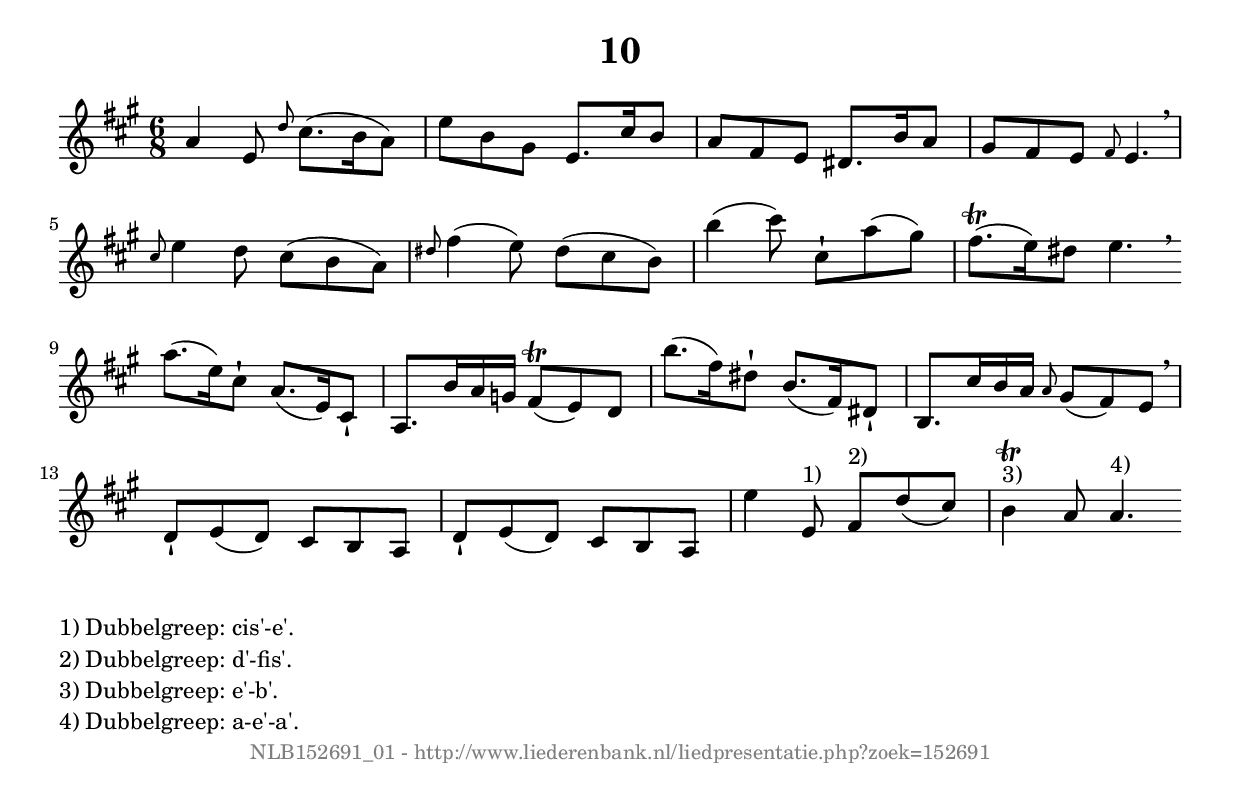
%
% produced by wce2krn 1.64 (7 June 2014)
%
\version"2.16"
#(append! paper-alist '(("long" . (cons (* 210 mm) (* 2000 mm)))))
#(set-default-paper-size "long")
sb = {\breathe}
mBreak = {\breathe }
bBreak = {\breathe }
x = {\once\override NoteHead #'style = #'cross }
gl=\glissando
itime={\override Staff.TimeSignature #'stencil = ##f }
ficta = {\once\set suggestAccidentals = ##t}
fine = {\once\override Score.RehearsalMark #'self-alignment-X = #1 \mark \markup {\italic{Fine}}}
dc = {\once\override Score.RehearsalMark #'self-alignment-X = #1 \mark \markup {\italic{D.C.}}}
dcf = {\once\override Score.RehearsalMark #'self-alignment-X = #1 \mark \markup {\italic{D.C. al Fine}}}
dcc = {\once\override Score.RehearsalMark #'self-alignment-X = #1 \mark \markup {\italic{D.C. al Coda}}}
ds = {\once\override Score.RehearsalMark #'self-alignment-X = #1 \mark \markup {\italic{D.S.}}}
dsf = {\once\override Score.RehearsalMark #'self-alignment-X = #1 \mark \markup {\italic{D.S. al Fine}}}
dsc = {\once\override Score.RehearsalMark #'self-alignment-X = #1 \mark \markup {\italic{D.S. al Coda}}}
pv = {\set Score.repeatCommands = #'((volta "1"))}
sv = {\set Score.repeatCommands = #'((volta "2"))}
tv = {\set Score.repeatCommands = #'((volta "3"))}
qv = {\set Score.repeatCommands = #'((volta "4"))}
xv = {\set Score.repeatCommands = #'((volta #f))}
\header{ tagline = ""
title = "10"
}
\score {{
\key a \major
\relative g'
{
\set melismaBusyProperties = #'()
\time 6/8
\tempo 4=120
\override Score.MetronomeMark #'transparent = ##t
\override Score.RehearsalMark #'break-visibility = #(vector #t #t #f)
a4 e8 \grace { d'8 } cis8.( b16 a8) e' b gis e8. cis'16 b8 a fis e dis8. b'16 a8 gis fis e \grace { fis } e4. \sb \grace { cis'8 } e4 d8 cis( b a) \grace { dis } fis4( e8) dis( cis b) b'4( cis8) cis,^\staccatissimo a'( gis) fis8.(^\trill e16) dis8 e4. \bar ":|:" \bBreak
a8.( e16) cis8^\staccatissimo a8.( e16) cis8_\staccatissimo a8. b'16 a g fis8(^\trill e) d b''8.( fis16) dis8^\staccatissimo b8.( fis16) dis8_\staccatissimo b8. cis'16 b a \grace { a8 } gis( fis) e \sb d_\staccatissimo e( d) cis b a d_\staccatissimo e( d) cis b a e''4 e,8^"1)" fis^"2)" d'( cis) b4^\trill^"3)" a8 a4.^"4)" \bar ":|"
 }}
 \midi { }
 \layout {
            indent = 0.0\cm
}
}
\markup { \wordwrap-string #" 
1) Dubbelgreep: cis'-e'.

2) Dubbelgreep: d'-fis'.

3) Dubbelgreep: e'-b'.

4) Dubbelgreep: a-e'-a'.
"}
\markup { \vspace #0 } \markup { \with-color #grey \fill-line { \center-column { \smaller "NLB152691_01 - http://www.liederenbank.nl/liedpresentatie.php?zoek=152691" } } }
